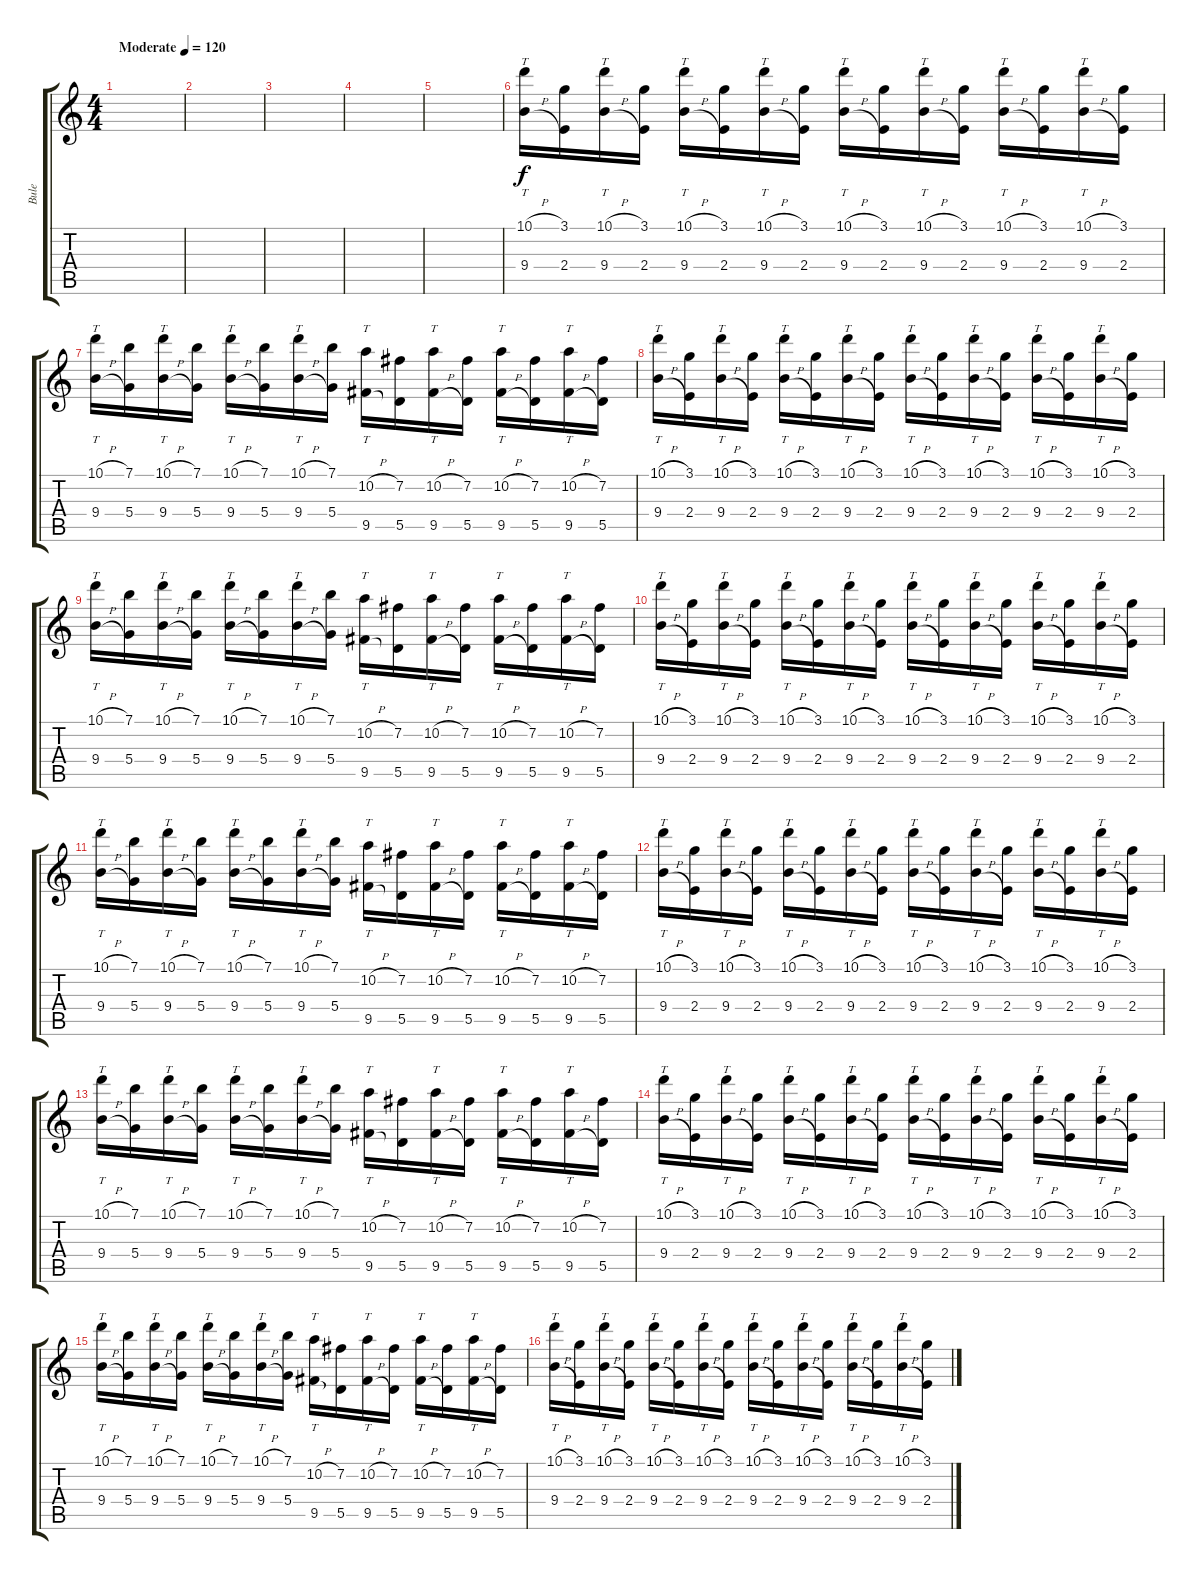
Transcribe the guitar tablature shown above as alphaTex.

\track ("Bule" "Bule") {instrument distortionguitar}
\staff {score tabs}
\tuning (E4 B3 G3 D3 A2 E2) {hide}
\ts (4 4)
\tempo (120 "Moderate")
\clef g2
\ks c
|
|
|
|
|
(10.1{h} 9.4{h}).16{tt} (3.1 2.4).16 (10.1{h} 9.4{h}).16{tt} (3.1 2.4).16 (10.1{h} 9.4{h}).16{tt} (3.1 2.4).16 (10.1{h} 9.4{h}).16{tt} (3.1 2.4).16 (10.1{h} 9.4{h}).16{tt} (3.1 2.4).16 (10.1{h} 9.4{h}).16{tt} (3.1 2.4).16 (10.1{h} 9.4{h}).16{tt} (3.1 2.4).16 (10.1{h} 9.4{h}).16{tt} (3.1 2.4).16 |
(10.1{h} 9.4{h}).16{tt} (7.1 5.4).16 (10.1{h} 9.4{h}).16{tt} (7.1 5.4).16 (10.1{h} 9.4{h}).16{tt} (7.1 5.4).16 (10.1{h} 9.4{h}).16{tt} (7.1 5.4).16 (10.2{h} 9.5{h}).16{tt} (7.2 5.5).16 (10.2{h} 9.5{h}).16{tt} (7.2 5.5).16 (10.2{h} 9.5{h}).16{tt} (7.2 5.5).16 (10.2{h} 9.5{h}).16{tt} (7.2 5.5).16 |
(10.1{h} 9.4{h}).16{tt} (3.1 2.4).16 (10.1{h} 9.4{h}).16{tt} (3.1 2.4).16 (10.1{h} 9.4{h}).16{tt} (3.1 2.4).16 (10.1{h} 9.4{h}).16{tt} (3.1 2.4).16 (10.1{h} 9.4{h}).16{tt} (3.1 2.4).16 (10.1{h} 9.4{h}).16{tt} (3.1 2.4).16 (10.1{h} 9.4{h}).16{tt} (3.1 2.4).16 (10.1{h} 9.4{h}).16{tt} (3.1 2.4).16 |
(10.1{h} 9.4{h}).16{tt} (7.1 5.4).16 (10.1{h} 9.4{h}).16{tt} (7.1 5.4).16 (10.1{h} 9.4{h}).16{tt} (7.1 5.4).16 (10.1{h} 9.4{h}).16{tt} (7.1 5.4).16 (10.2{h} 9.5{h}).16{tt} (7.2 5.5).16 (10.2{h} 9.5{h}).16{tt} (7.2 5.5).16 (10.2{h} 9.5{h}).16{tt} (7.2 5.5).16 (10.2{h} 9.5{h}).16{tt} (7.2 5.5).16 |
(10.1{h} 9.4{h}).16{tt} (3.1 2.4).16 (10.1{h} 9.4{h}).16{tt} (3.1 2.4).16 (10.1{h} 9.4{h}).16{tt} (3.1 2.4).16 (10.1{h} 9.4{h}).16{tt} (3.1 2.4).16 (10.1{h} 9.4{h}).16{tt} (3.1 2.4).16 (10.1{h} 9.4{h}).16{tt} (3.1 2.4).16 (10.1{h} 9.4{h}).16{tt} (3.1 2.4).16 (10.1{h} 9.4{h}).16{tt} (3.1 2.4).16 |
(10.1{h} 9.4{h}).16{tt} (7.1 5.4).16 (10.1{h} 9.4{h}).16{tt} (7.1 5.4).16 (10.1{h} 9.4{h}).16{tt} (7.1 5.4).16 (10.1{h} 9.4{h}).16{tt} (7.1 5.4).16 (10.2{h} 9.5{h}).16{tt} (7.2 5.5).16 (10.2{h} 9.5{h}).16{tt} (7.2 5.5).16 (10.2{h} 9.5{h}).16{tt} (7.2 5.5).16 (10.2{h} 9.5{h}).16{tt} (7.2 5.5).16 |
(10.1{h} 9.4{h}).16{tt} (3.1 2.4).16 (10.1{h} 9.4{h}).16{tt} (3.1 2.4).16 (10.1{h} 9.4{h}).16{tt} (3.1 2.4).16 (10.1{h} 9.4{h}).16{tt} (3.1 2.4).16 (10.1{h} 9.4{h}).16{tt} (3.1 2.4).16 (10.1{h} 9.4{h}).16{tt} (3.1 2.4).16 (10.1{h} 9.4{h}).16{tt} (3.1 2.4).16 (10.1{h} 9.4{h}).16{tt} (3.1 2.4).16 |
(10.1{h} 9.4{h}).16{tt} (7.1 5.4).16 (10.1{h} 9.4{h}).16{tt} (7.1 5.4).16 (10.1{h} 9.4{h}).16{tt} (7.1 5.4).16 (10.1{h} 9.4{h}).16{tt} (7.1 5.4).16 (10.2{h} 9.5{h}).16{tt} (7.2 5.5).16 (10.2{h} 9.5{h}).16{tt} (7.2 5.5).16 (10.2{h} 9.5{h}).16{tt} (7.2 5.5).16 (10.2{h} 9.5{h}).16{tt} (7.2 5.5).16 |
(10.1{h} 9.4{h}).16{tt} (3.1 2.4).16 (10.1{h} 9.4{h}).16{tt} (3.1 2.4).16 (10.1{h} 9.4{h}).16{tt} (3.1 2.4).16 (10.1{h} 9.4{h}).16{tt} (3.1 2.4).16 (10.1{h} 9.4{h}).16{tt} (3.1 2.4).16 (10.1{h} 9.4{h}).16{tt} (3.1 2.4).16 (10.1{h} 9.4{h}).16{tt} (3.1 2.4).16 (10.1{h} 9.4{h}).16{tt} (3.1 2.4).16 |
(10.1{h} 9.4{h}).16{tt} (7.1 5.4).16 (10.1{h} 9.4{h}).16{tt} (7.1 5.4).16 (10.1{h} 9.4{h}).16{tt} (7.1 5.4).16 (10.1{h} 9.4{h}).16{tt} (7.1 5.4).16 (10.2{h} 9.5{h}).16{tt} (7.2 5.5).16 (10.2{h} 9.5{h}).16{tt} (7.2 5.5).16 (10.2{h} 9.5{h}).16{tt} (7.2 5.5).16 (10.2{h} 9.5{h}).16{tt} (7.2 5.5).16 |
(10.1{h} 9.4{h}).16{tt} (3.1 2.4).16 (10.1{h} 9.4{h}).16{tt} (3.1 2.4).16 (10.1{h} 9.4{h}).16{tt} (3.1 2.4).16 (10.1{h} 9.4{h}).16{tt} (3.1 2.4).16 (10.1{h} 9.4{h}).16{tt} (3.1 2.4).16 (10.1{h} 9.4{h}).16{tt} (3.1 2.4).16 (10.1{h} 9.4{h}).16{tt} (3.1 2.4).16 (10.1{h} 9.4{h}).16{tt} (3.1 2.4).16
